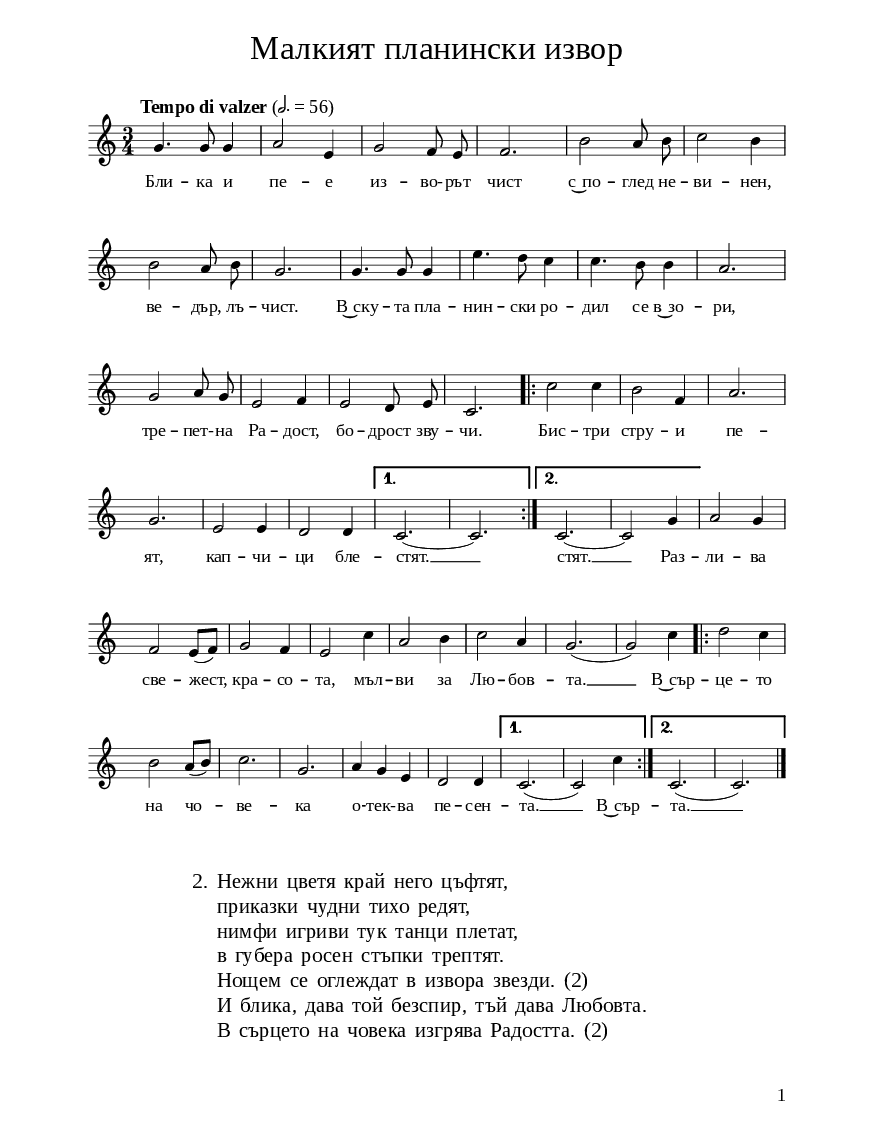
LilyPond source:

\version "2.24.2"

% include paper part and global functions
\include "include/globals.ily"

\bookpart {
  \label #'ref165
  \tocItem \markup "Малкият планински извор"
  \include "include/bookpart-paper.ily"
  \score {
    \include "include/score-layout.ily"

    \new Voice \relative  c'{
      \clef treble
      \key c \major
      \time 3/4
      \tempoFunc "Tempo di valzer" 2. "56"
      \autoBeamOff
      g'4. g8 g4 | % 2
      a2 e4 | % 3
      g2 f8 e8 | % 4
      f2. | % 5
      b2 a8  b8 | % 6
      c2  b4 \break | % 7
      b2 a8  b8 | % 8
      g2. | % 9
      g4. g8 g4 |
      e'4.  d8  c4 | % 11
      c4.  b8  b4 | % 12
      a2. \break | % 13
      g2 a8 g8 | % 14
      e2 f4 | % 15
      e2 d8 e8 | % 16
      c2. \repeat volta 2 {
        | % 17
        c'2  c4 | % 18
        b2 f4  | % 19
        a2. \break |
        g2. | % 21
        e2 e4 | % 22
        d2 d4
      }
      \alternative {
        {
          | % 23
          c2. ~ | % 24
          c2.
        }
        {
          | % 25
          c2. ~ | % 26
          c2 g'4
        }
      }
      a2 g4 \break | % 28
      f2 e8 ([ f8] ) | % 29
      g2 f4 |
      e2  c'4 | % 31
      a2  b4 | % 32
      c2 a4 | % 33
      g2. ( | % 34
      g2 )  c4
      \repeat volta 2 {
        | % 35
        d2  c4 \break | % 36
        b2 a8 [(  b8 )] | % 37
        c2. | % 38
        g2. | % 39
        a4 g4 e4 |
        d2 d4
      }

      \alternative {
        {
          | % 41
          c2. ( | % 42
          c2 )  c'4
        }
        {
          | % 43
          c,2. ( | % 44
          c2. )
        }
      }
      \bar "|."
    }

    \addlyrics {
      Бли -- ка и пе -- е из -- "во-" --
      рът чист с~по -- глед не -- ви --
      нен, ве -- дър, лъ -- чист. В~ску --
      та пла -- нин -- ски ро -- дил се
      в~зо -- ри, тре -- "пет-" -- на Ра --
      дост, бо -- дрост зву -- чи. Бис --
      три стру -- и пе -- ят, кап -- чи --
      ци бле -- стят. __   стят. __   Раз --
      ли -- ва све -- жест,  кра -- со
      -- та, мъл -- ви за Лю -- бов -- та. __
      В~сър -- це -- то на чо -- ве
      -- ка о -- "тек-" -- ва пе -- сен -- та. __
      В~сър -- та. __

    }

    \header {
      title = \titleFunc "Малкият планински извор" "Malkijat planinski izvor"
    }

    \midi{}

  } % score
  %\markup \dc-two "D.C." "con repitione"


  \markup \fontsize #bgCoupletFontSize {
    \hspace #10
    \override #`(baseline-skip . ,bgCoupletBaselineSkip) % affects space between column lines
    \column {
      \line {   2. Нежни цветя край него цъфтят, }
      \line {   "   "  приказки чудни тихо редят,  }
      \line {   "   " нимфи игриви тук танци плетат, }
      \line {   "   "  в губера росен стъпки трептят. }
      \line {   "   "  Нощем се оглеждат в извора  звезди. (2)}
      \line {   "   "  И блика, дава  той безспир, тъй дава Любовта. }
      \line {   "   "   В сърцето на човека изгрява Радостта. (2)}
    }

  } % markup



} % bookpart

% Più mosso
%
